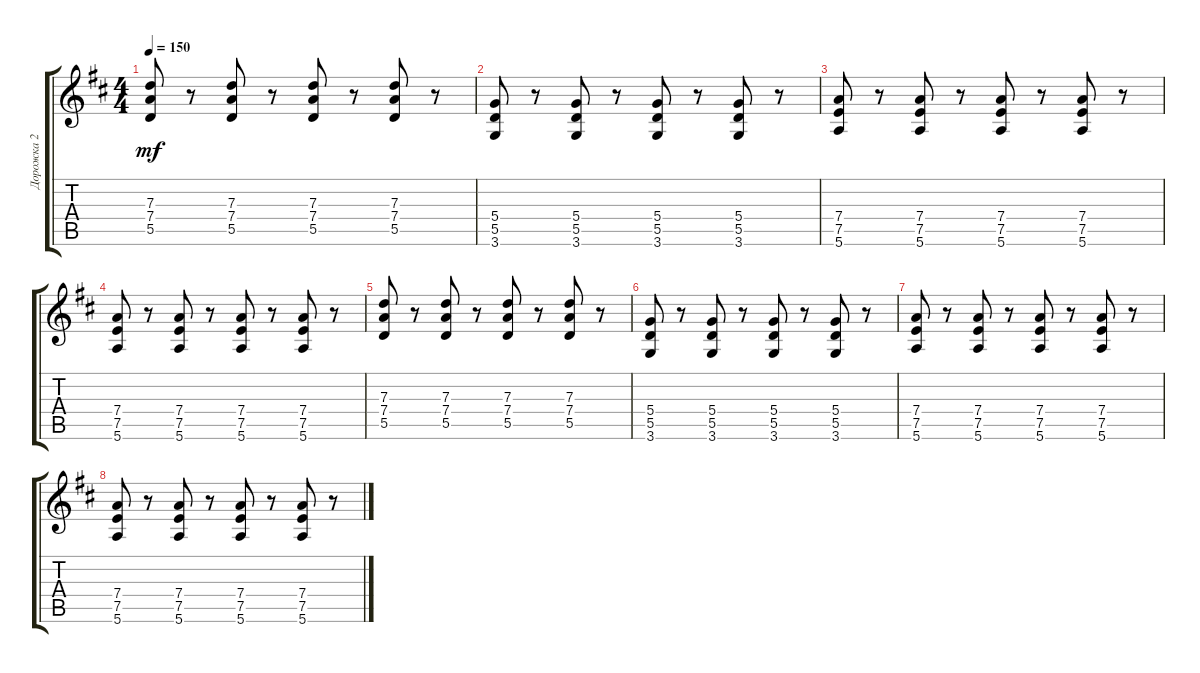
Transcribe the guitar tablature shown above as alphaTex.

\track ("Дорожка 2" "Дорожка 2") {instrument distortionguitar}
\staff {score tabs}
\tuning (E4 B3 G3 D3 A2 E2) {hide}
\ts (4 4)
\tempo 150
\clef g2
\ks bminor
(7.3 7.4 5.5).8{dy mf} r.8 (7.3 7.4 5.5).8 r.8 (7.3 7.4 5.5).8 r.8 (7.3 7.4 5.5).8 r.8 |
(5.4 5.5 3.6).8 r.8 (5.4 5.5 3.6).8 r.8 (5.4 5.5 3.6).8 r.8 (5.4 5.5 3.6).8 r.8 |
(7.4 7.5 5.6).8 r.8 (7.4 7.5 5.6).8 r.8 (7.4 7.5 5.6).8 r.8 (7.4 7.5 5.6).8 r.8 |
(7.4 7.5 5.6).8 r.8 (7.4 7.5 5.6).8 r.8 (7.4 7.5 5.6).8 r.8 (7.4 7.5 5.6).8 r.8 |
(7.3 7.4 5.5).8 r.8 (7.3 7.4 5.5).8 r.8 (7.3 7.4 5.5).8 r.8 (7.3 7.4 5.5).8 r.8 |
(5.4 5.5 3.6).8 r.8 (5.4 5.5 3.6).8 r.8 (5.4 5.5 3.6).8 r.8 (5.4 5.5 3.6).8 r.8 |
(7.4 7.5 5.6).8 r.8 (7.4 7.5 5.6).8 r.8 (7.4 7.5 5.6).8 r.8 (7.4 7.5 5.6).8 r.8 |
(7.4 7.5 5.6).8 r.8 (7.4 7.5 5.6).8 r.8 (7.4 7.5 5.6).8 r.8 (7.4 7.5 5.6).8 r.8
